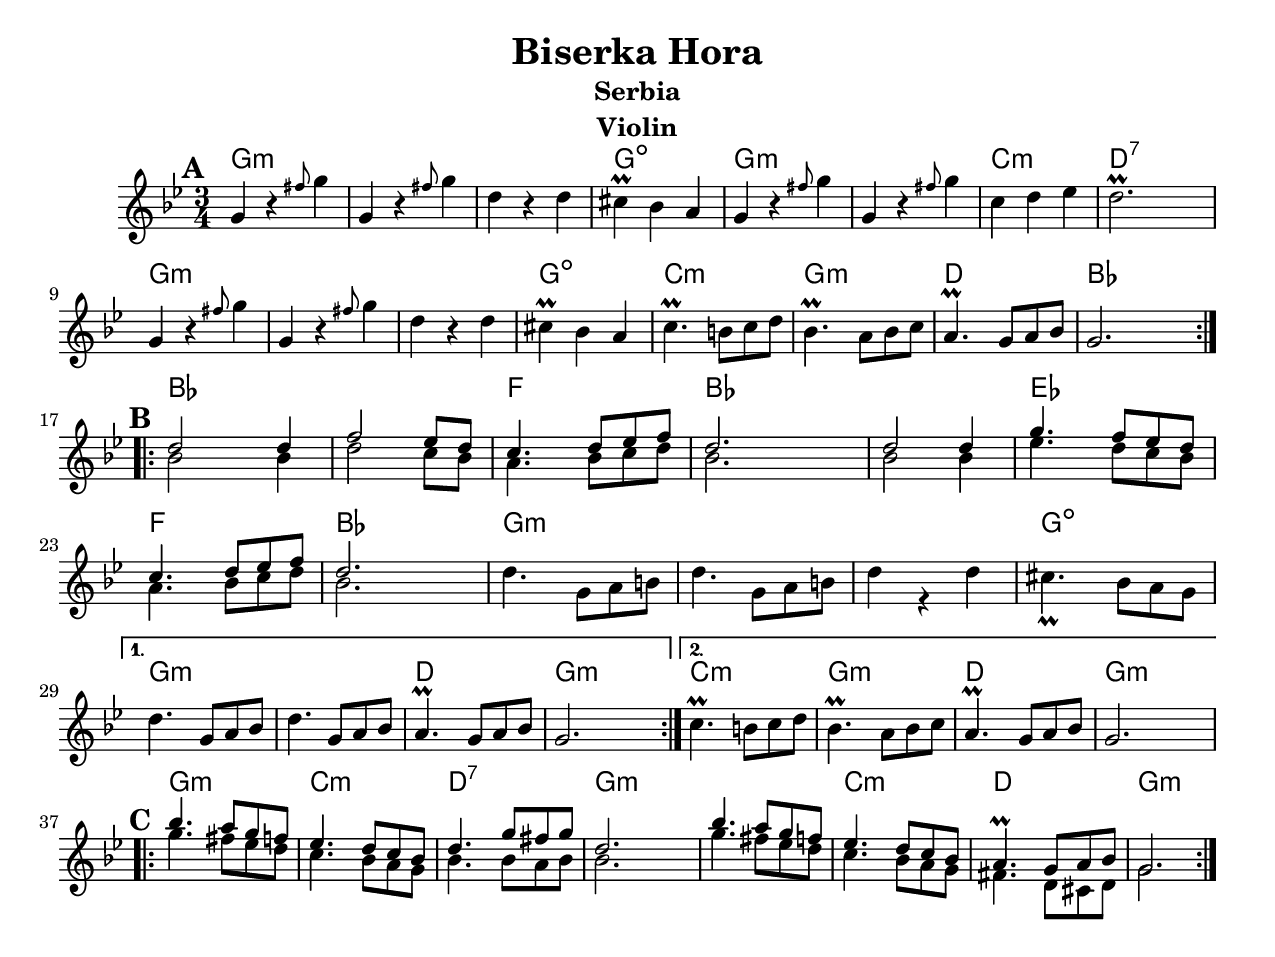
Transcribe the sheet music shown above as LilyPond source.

\version "2.18.0"
\include "english.ly"
\paper{
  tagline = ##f
  print-all-headers = ##t
  #(set-paper-size "letter")
}
date = #(strftime "%d-%m-%Y" (localtime (current-time)))

%\markup{ \italic{ " Updated " \date  }  }

%\markup{ Got something to say? }

%#################################### Melody ########################
melody = \relative c'' {
  \clef treble
  \key g \minor
  \time 3/4
  \set Score.markFormatter = #format-mark-box-alphabet

  %\partial 16*3 a16 d f   %lead in notes

  \repeat volta 2{
  \mark \default
    g4 r \grace fs'8 g4
    g,4 r \grace fs'8 g4
    d4 r d
    cs4 \prall bf a

    g4 r \grace fs'8 g4
    g,4 r \grace fs'8 g4
    c, d ef
    d2. \prall

    g,4 r \grace fs'8 g4
    g,4 r \grace fs'8 g4
    d4 r d
    cs4 \prall bf a

    c4. \prall b8 c d
    bf4. \prall a8 bf c
    a4.\prall g8 a bf
    g2.
    \break
  }
  %\alternative { { }{ } }

  \repeat volta 2{
  \mark \default
    <<
      {
        d'2 d4
        f2 ef8 d
        c4. d8 ef f
        d2.

        d2 d4
        g4. f8 ef d
        c4. d8 ef f
        d2.
      }
      \\
      {
        bf2 bf4
        d2 c8 bf
        a4. bf8 c d
        bf2.|

        bf2 bf4
        ef4. d8 c bf
        a4. bf8 c d
        bf2.|

        d4. g,8 a b
        d4. g,8 a b
        d4 r d
        cs4.\prall bf8 a g
        \break
      }
    >>
  }
  \alternative {
    {
      d'4. g,8 a bf
      d4. g,8 a bf
      a4.\prall g8 a bf
      g2.
    }
    {
      c4.\prall b8 c d
      bf4.\prall a8 bf c
      a4.\prall g8 a bf
      g2.
    }

  }
  \repeat volta 2{
  \mark \default
    <<
      {
        bf'4. a8 g f
        ef4. d8 c bf
        d4. g8 fs g
        d2.|

        bf'4. a8 g f
        ef4. d8 c bf
        a4.\prall g8 a bf
        g2.
      }
      \\
      {
        g'4. fs8 ef d
        c4. bf8 a g
        bf4. bf8 a bf
        bf2.


        g'4.fs8 ef d
        c4. bf8 a g
        fs4. d8 cs d
        g2.
      }
    >>
  }

}
%################################# Lyrics #####################
%\addlyrics{  }
%################################# Chords #######################
harmonies = \chordmode {
  g4:m
  s4*8
  g4:dim
  s4*2
  g4:m
  s4*5
  c4:m
  s4*2
  d4:7
  s4*2
  g4:m
  s4*8
  g4:dim
  s4*2
  c4:m
  s4*2
  g4:m s4*2
  d4
  s4*2
  bf4 %Gm ?
  s4*2
  %b
  bf4
  s4*5
  f4
  s4*2
  bf4
  s4*5
  ef4
  s4*2
  f4
  s4*2
  bf4
  s4*2
  g4:m
  s4*8
  g4:dim
  s4*2
  %1st end
  g4:m
  s4*5
  d4
  s4*2
  g4:m
  s4*2
  %second end
  c4:m
  s4*2
  g4:m
  s4*2
  d4
  s4*2
  g4:m
  s4*2
  %c
  g4:m
  s4*2
  c4:m
  s4*2
  d4:7
  s4*2
  g4:m
  s4*5
  c4:m
  s4*2
  d4
  s4*2
  g4:m


}

\score {
  <<
    \new ChordNames {
      \set chordChanges = ##f
      \harmonies
    }
    \new Staff
    \melody
  >>
  \header{
    title= "Biserka Hora"
    subtitle="Serbia"
    composer= ""
    instrument = "Violin"
    arranger= ""
  }
  \midi{\tempo 4 = 120}
  \layout{indent = 1.0\cm}
}
%{
% more verses:
\markup{}
\markup {
  \fill-line {
    \hspace #0.1 % distance from left margin
    \column {
      \line { "1."
        \column {
          ""
        }
      }
      \hspace #0.2 % vertical distance between verses
      \line { "2."
        \column {
         ""
        }
      }
    }
    \hspace #0.1  % horiz. distance between columns
    \column {
      \line { "3."
        \column {
          ""
        }
      }
      \hspace #0.2 % distance between verses
      \line { "4."
        \column {
         ""
        }
      }
    }
    \hspace #0.1 % distance to right margin
  }
}

%}
